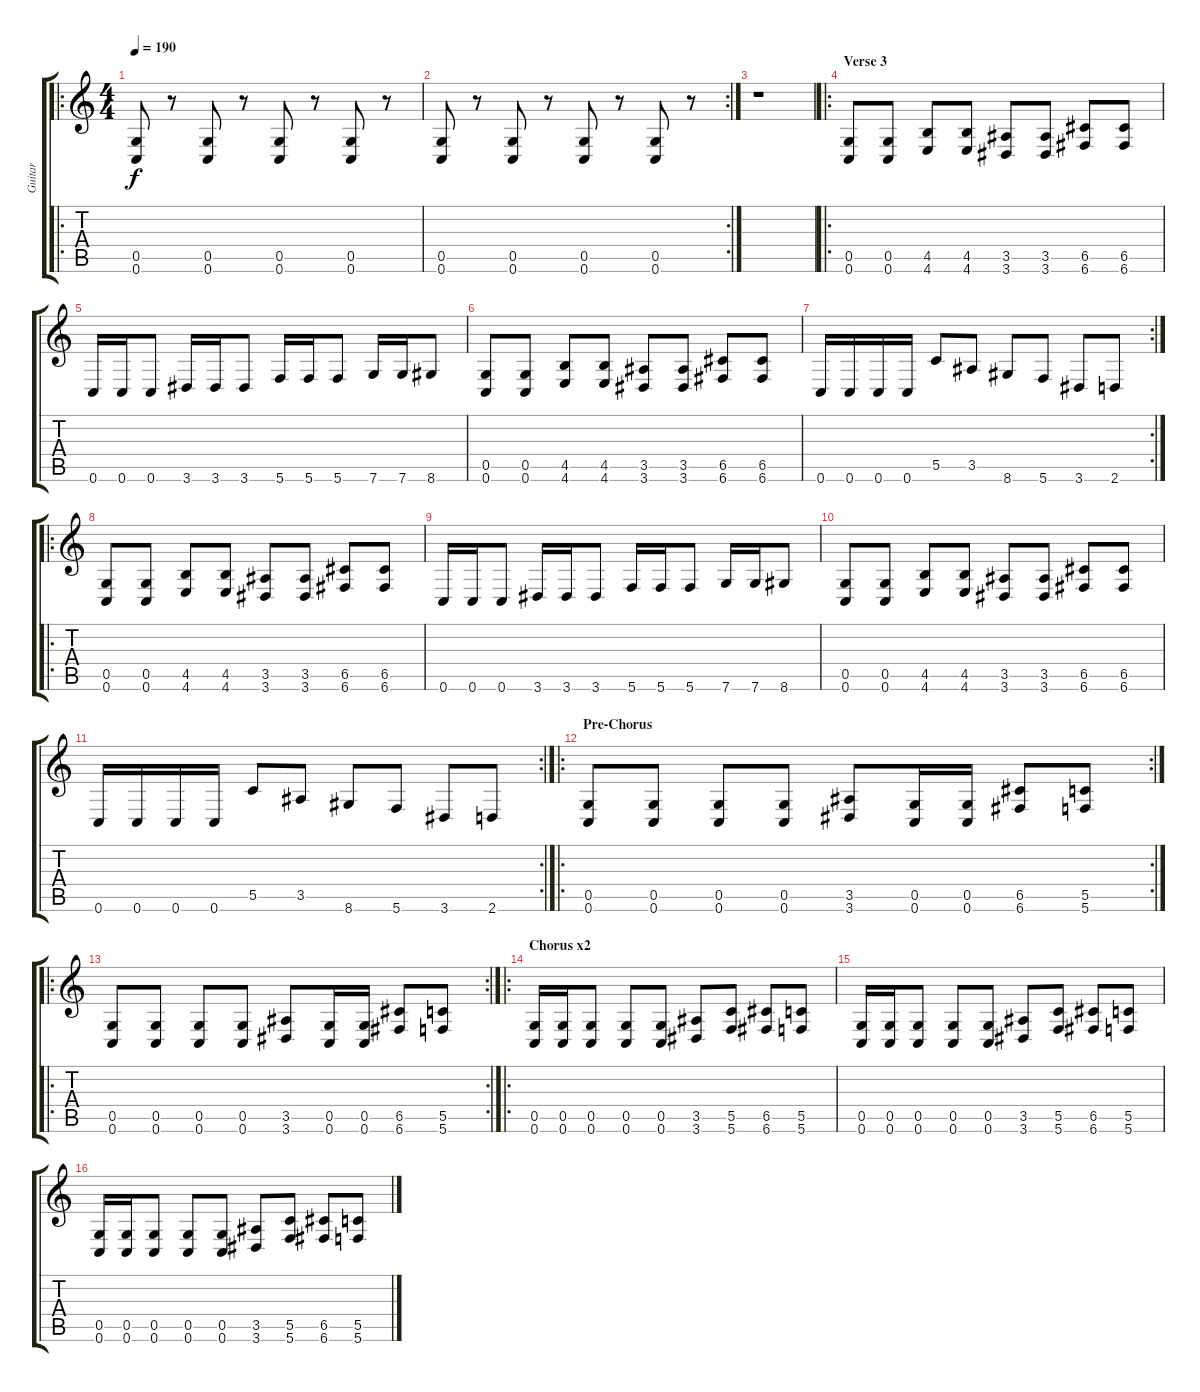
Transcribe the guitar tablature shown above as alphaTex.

\track ("Guitar" "Guitar") {instrument distortionguitar}
\staff {score tabs}
\tuning (D4 A3 F3 C3 G2 C2) {hide}
\ro
\ts (4 4)
\tempo 190
\clef g2
\ks c
(0.5 0.6).8{dy f} r.8 (0.5 0.6).8 r.8 (0.5 0.6).8 r.8 (0.5 0.6).8 r.8 |
\rc 2
(0.5 0.6).8 r.8 (0.5 0.6).8 r.8 (0.5 0.6).8 r.8 (0.5 0.6).8 r.8 |
r.1 |
\ro
\section ("" "Verse 3")
(0.5 0.6).8 (0.5 0.6).8 (4.5 4.6).8 (4.5 4.6).8 (3.5 3.6).8 (3.5 3.6).8 (6.5 6.6).8 (6.5 6.6).8 |
0.6.16 0.6.16 0.6.8 3.6.16 3.6.16 3.6.8 5.6.16 5.6.16 5.6.8 7.6.16 7.6.16 8.6.8 |
(0.5 0.6).8 (0.5 0.6).8 (4.5 4.6).8 (4.5 4.6).8 (3.5 3.6).8 (3.5 3.6).8 (6.5 6.6).8 (6.5 6.6).8 |
\rc 2
0.6.16 0.6.16 0.6.16 0.6.16 5.5.8 3.5.8 8.6.8 5.6.8 3.6.8 2.6.8 |
\ro
(0.5 0.6).8 (0.5 0.6).8 (4.5 4.6).8 (4.5 4.6).8 (3.5 3.6).8 (3.5 3.6).8 (6.5 6.6).8 (6.5 6.6).8 |
0.6.16 0.6.16 0.6.8 3.6.16 3.6.16 3.6.8 5.6.16 5.6.16 5.6.8 7.6.16 7.6.16 8.6.8 |
(0.5 0.6).8 (0.5 0.6).8 (4.5 4.6).8 (4.5 4.6).8 (3.5 3.6).8 (3.5 3.6).8 (6.5 6.6).8 (6.5 6.6).8 |
\rc 2
0.6.16 0.6.16 0.6.16 0.6.16 5.5.8 3.5.8 8.6.8 5.6.8 3.6.8 2.6.8 |
\ro
\rc 2
\section ("" "Pre-Chorus")
(0.5 0.6).8 (0.5 0.6).8 (0.5 0.6).8 (0.5 0.6).8 (3.5 3.6).8 (0.5 0.6).16 (0.5 0.6).16 (6.5 6.6).8 (5.5 5.6).8 |
\ro
\rc 2
(0.5 0.6).8 (0.5 0.6).8 (0.5 0.6).8 (0.5 0.6).8 (3.5 3.6).8 (0.5 0.6).16 (0.5 0.6).16 (6.5 6.6).8 (5.5 5.6).8 |
\ro
\section ("" "Chorus x2")
(0.5 0.6).16 (0.5 0.6).16 (0.5 0.6).8 (0.5 0.6).8 (0.5 0.6).8 (3.5 3.6).8 (5.5 5.6).8 (6.5 6.6).8 (5.5 5.6).8 |
(0.5 0.6).16 (0.5 0.6).16 (0.5 0.6).8 (0.5 0.6).8 (0.5 0.6).8 (3.5 3.6).8 (5.5 5.6).8 (6.5 6.6).8 (5.5 5.6).8 |
(0.5 0.6).16 (0.5 0.6).16 (0.5 0.6).8 (0.5 0.6).8 (0.5 0.6).8 (3.5 3.6).8 (5.5 5.6).8 (6.5 6.6).8 (5.5 5.6).8
